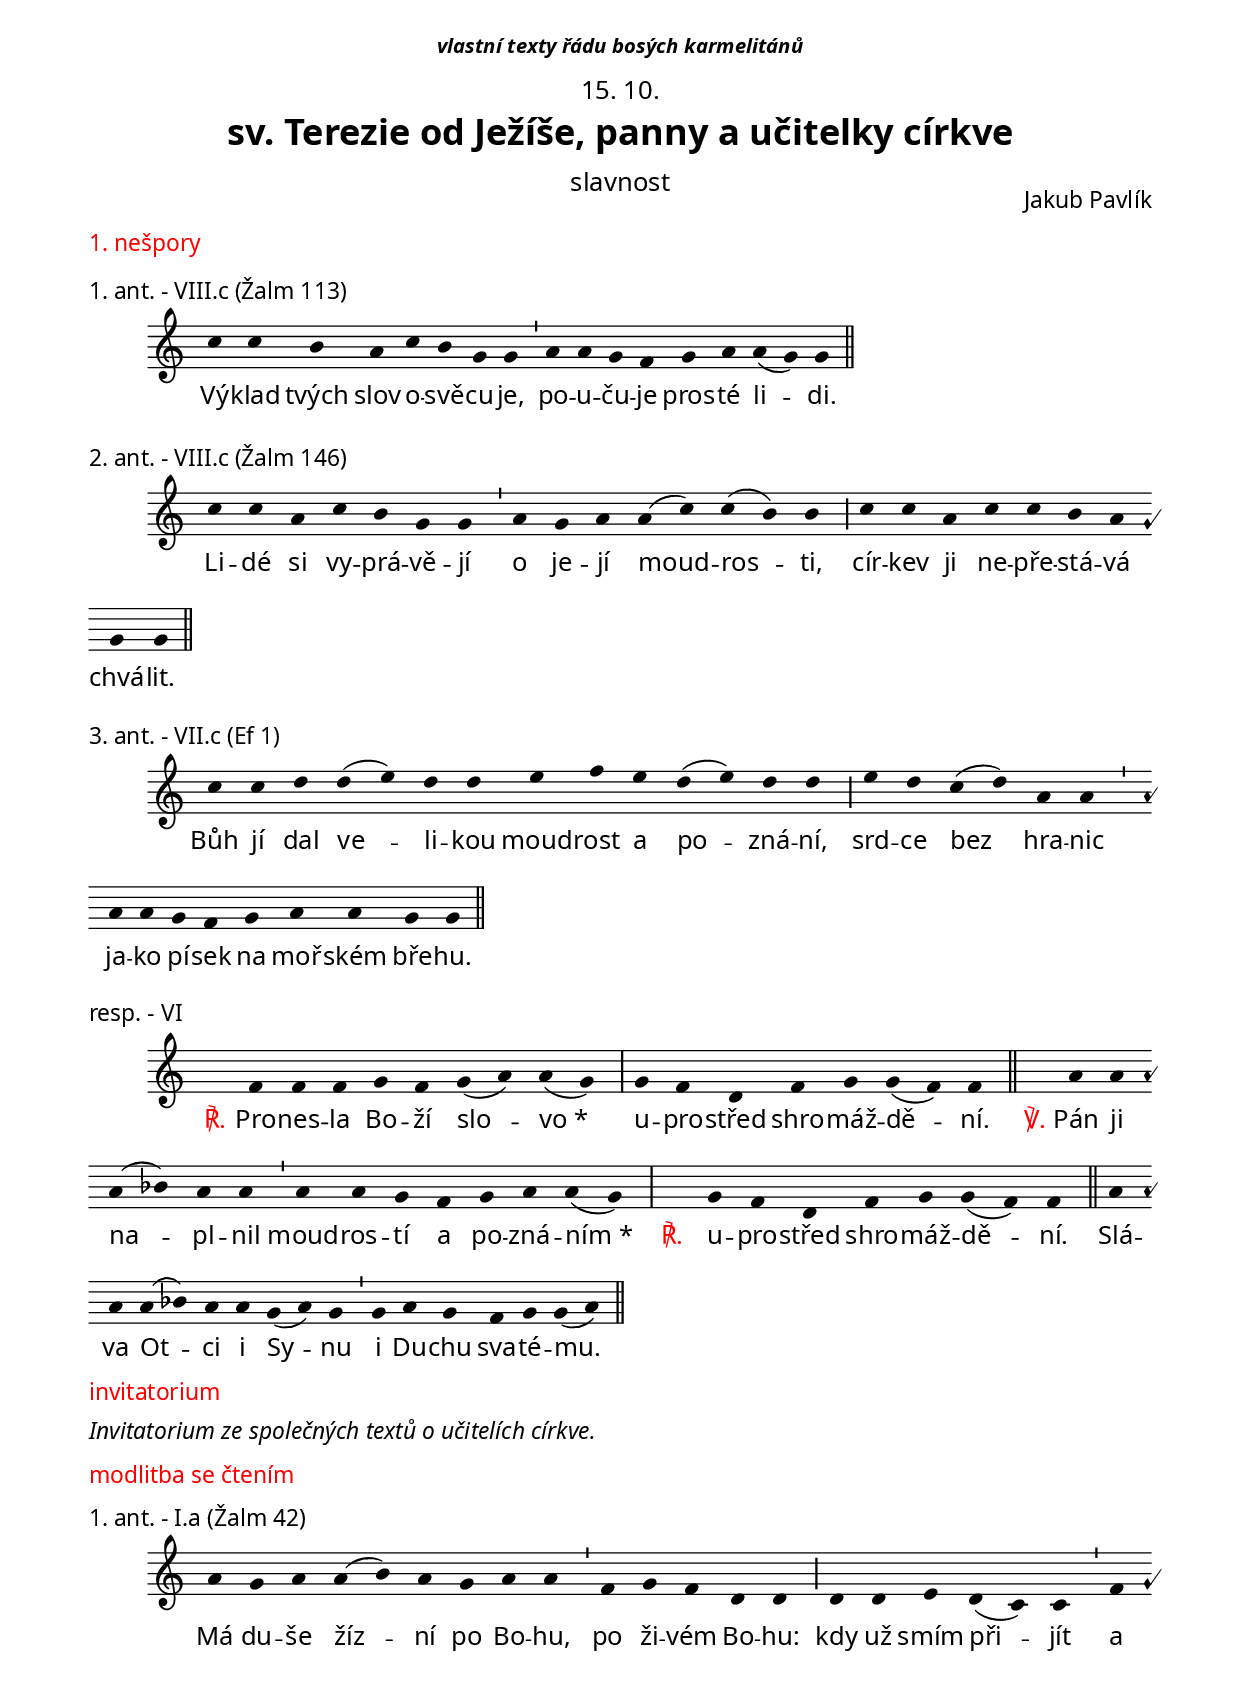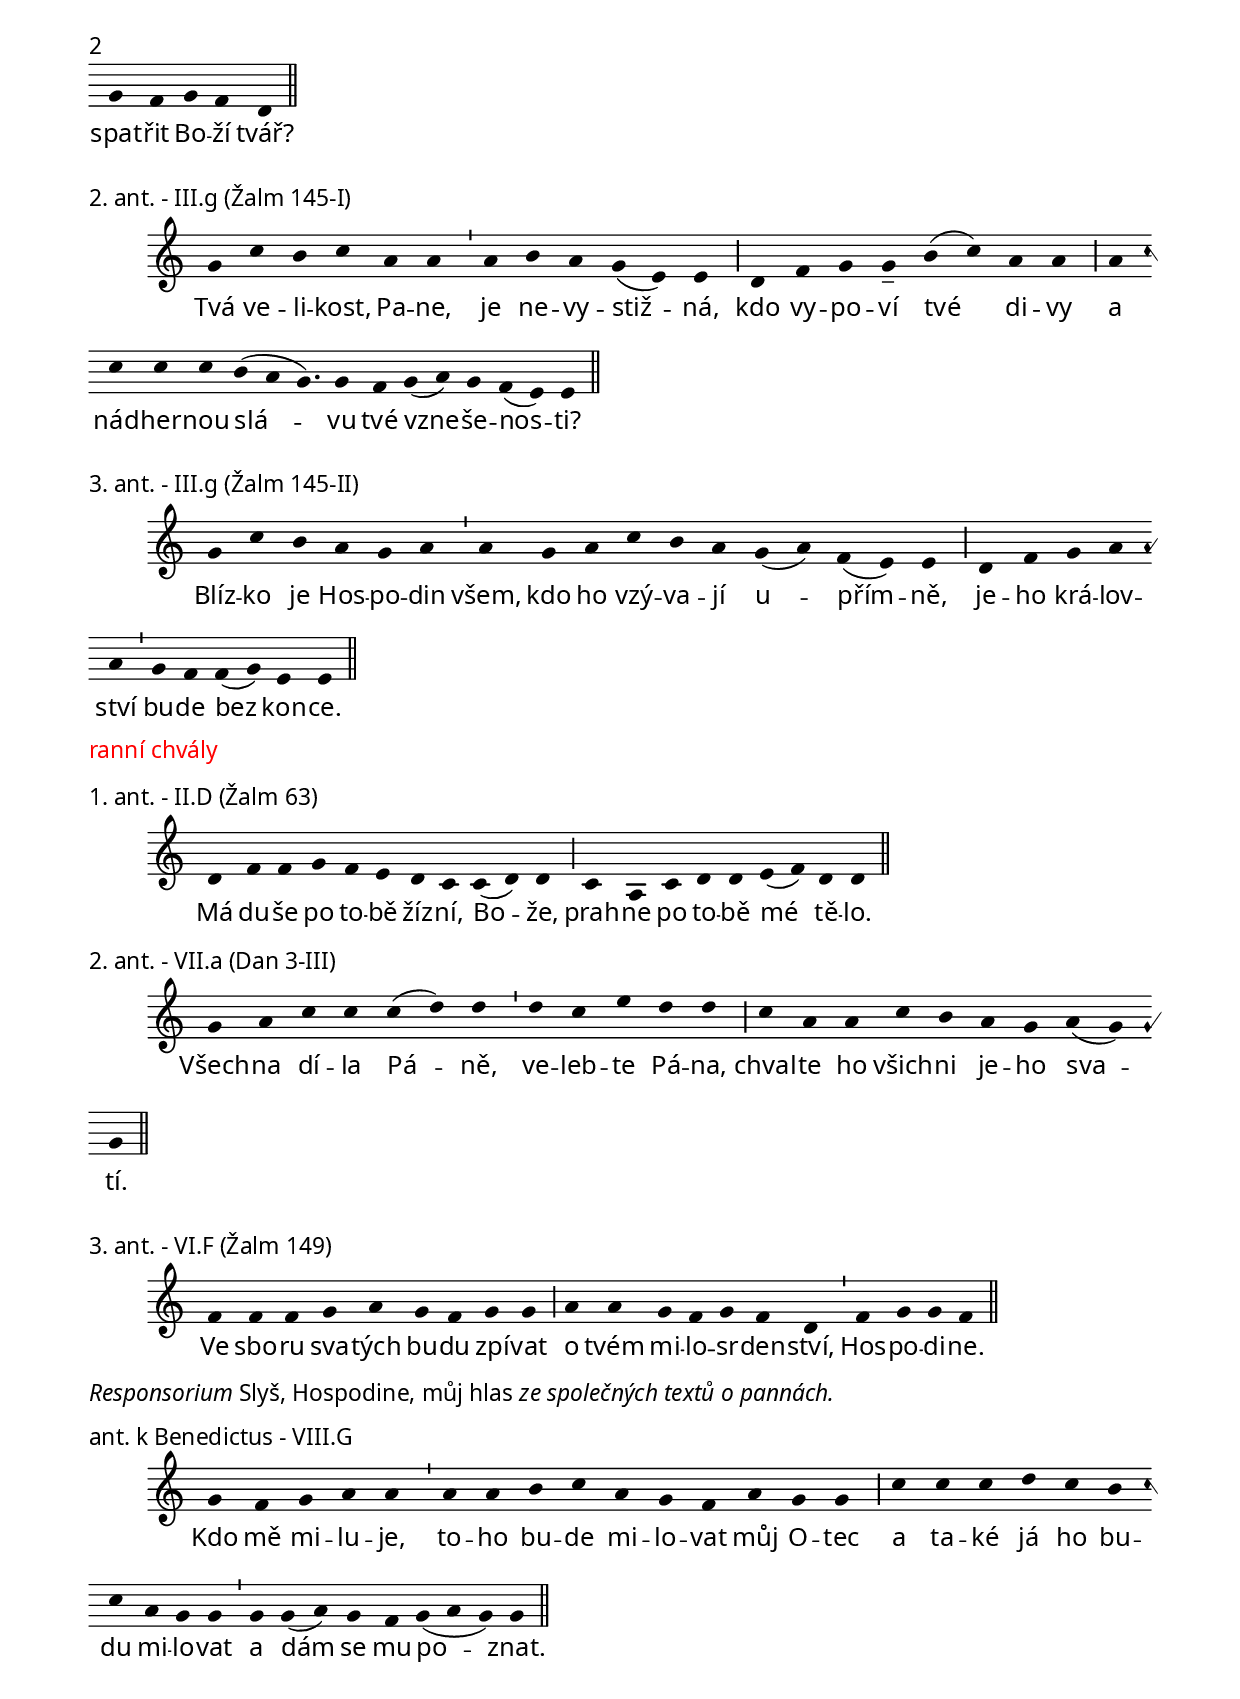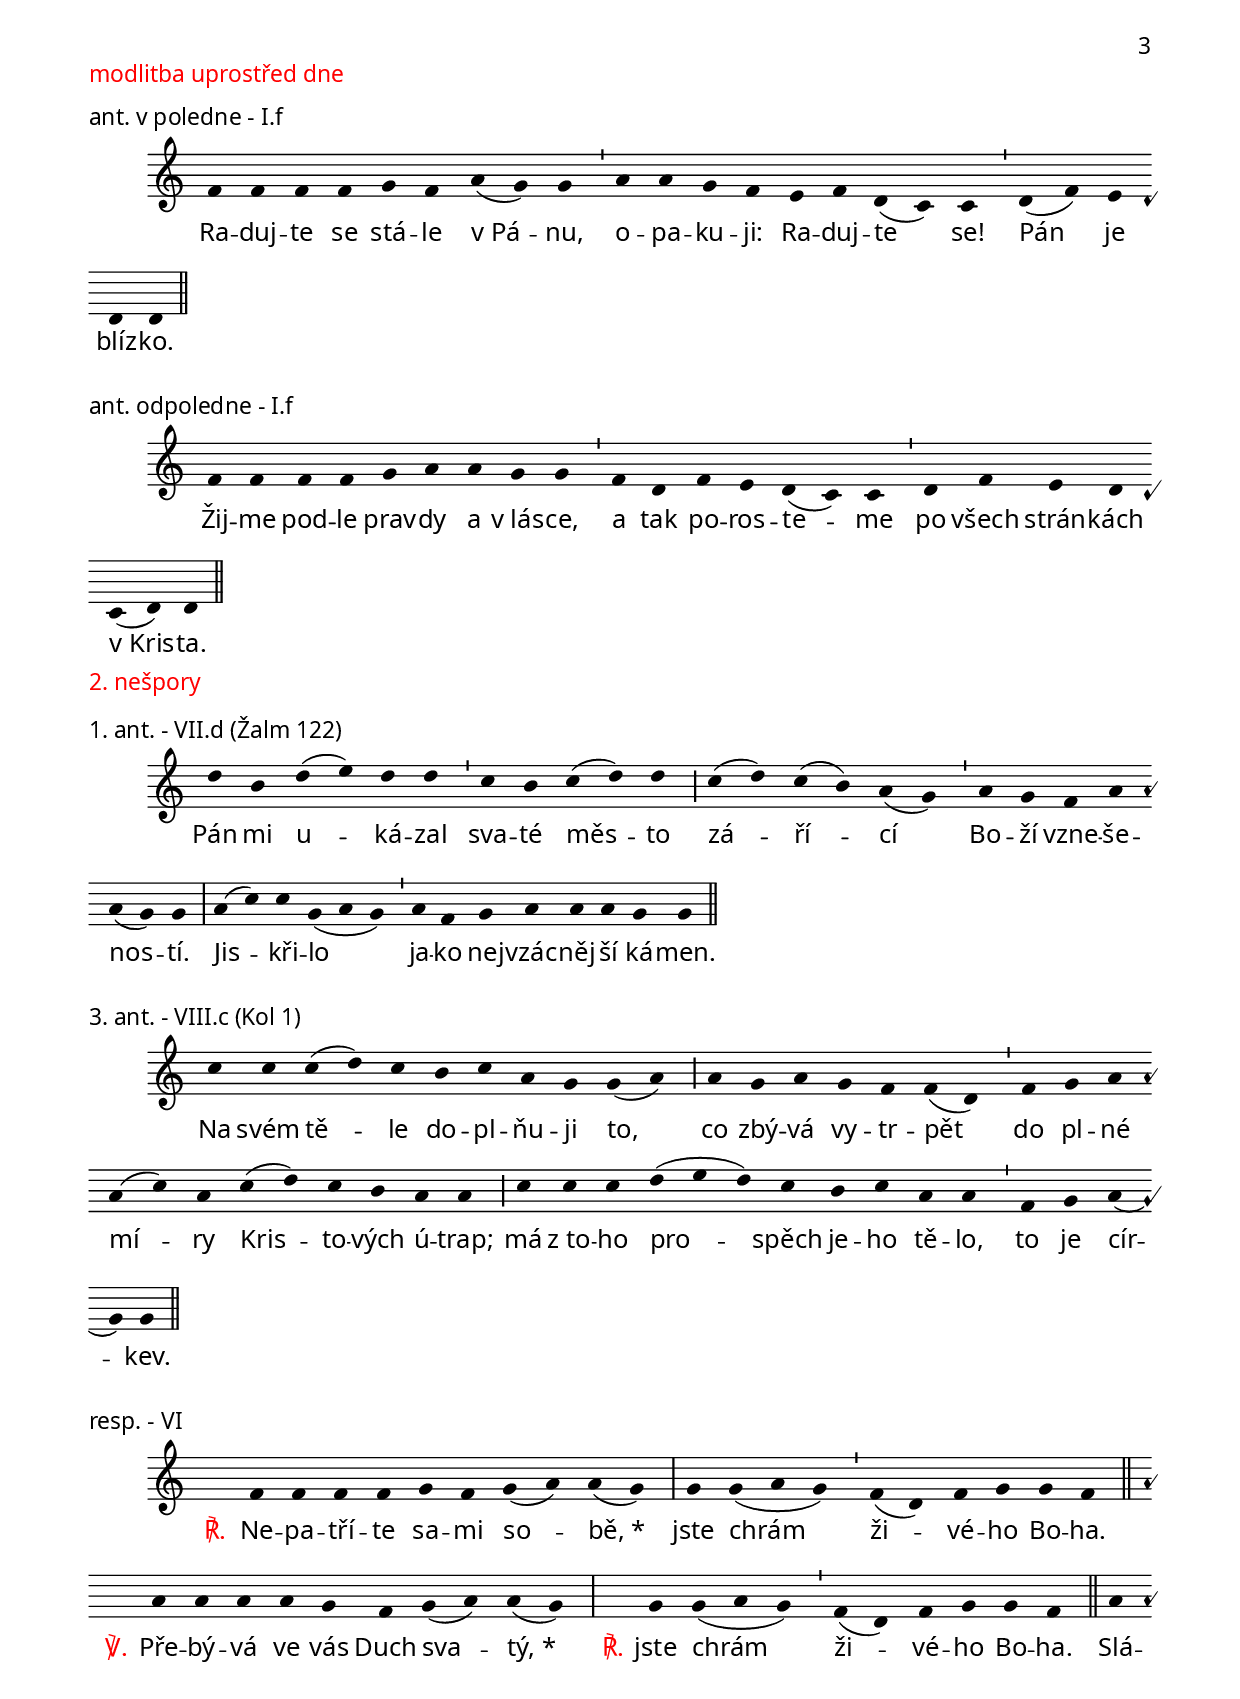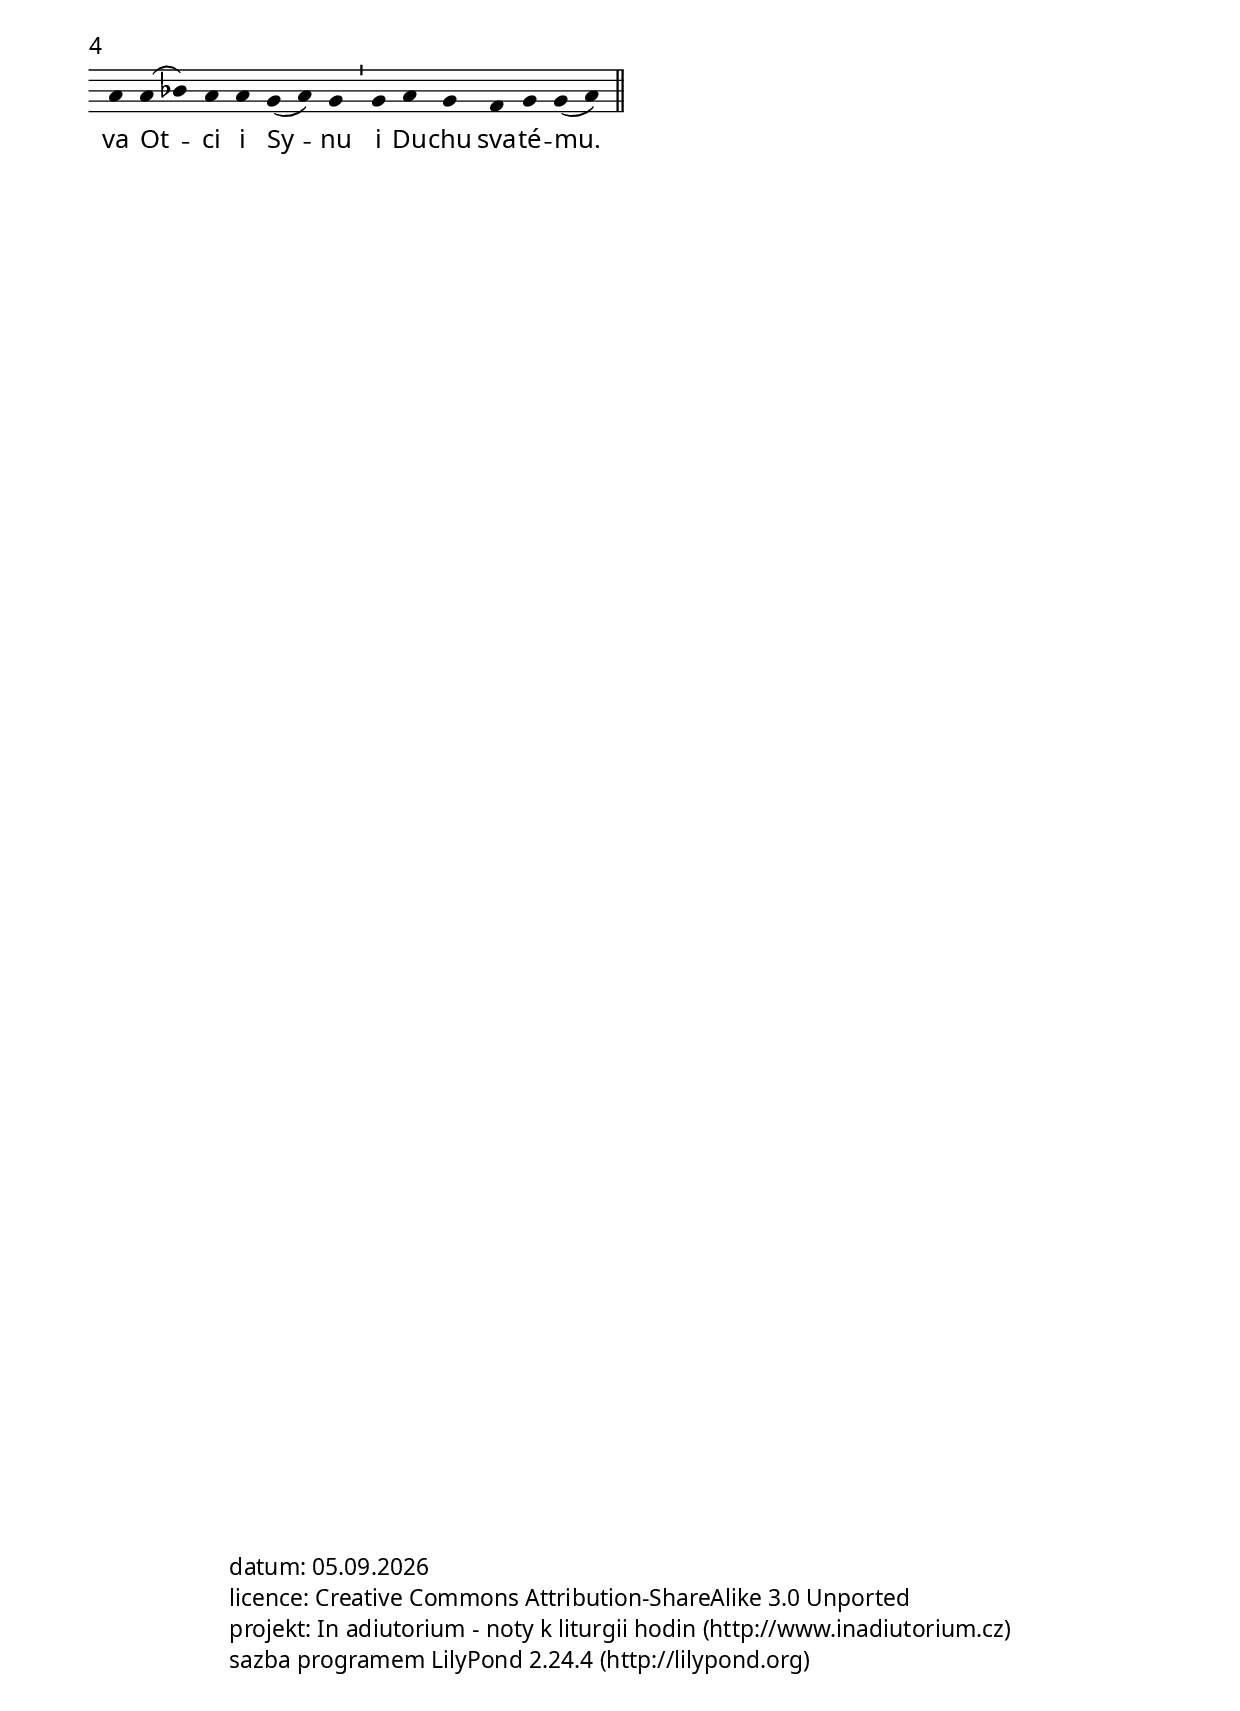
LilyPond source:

\version "2.19.80"

\include "../../spolecne.ly"
\include "../../spolecne/reholni.ly"
\include "../../dilyresponsorii.ly"
\version "2.12.0"

textyOCD = "vlastní texty řádu bosých karmelitánů"


\header {
  title = \markup\titleSvatek
            "sv. Terezie od Ježíše, panny a učitelky církve"
            slavnost
            "15. 10."
            \textyOCD
  composer = "Jakub Pavlík"
}

\markup {\nadpisHodinka {"1. nešpory"}}

\score {
  \relative c'' {
    \choralniRezim
    c4 c b a c b g g \barMin
    a a g f g a a( g) g \barFinalis
  }
  \addlyrics {
    Vý -- klad tvých slov o -- svě -- cu -- je,
    po -- u -- ču -- je pros -- té li -- di.
  }
  \header {
    quid = "1. ant."
    modus = "VIII"
    differentia = "c"
    psalmus = "Žalm 113"
    id = "1ne-a1"
    piece = \markup\sestavTitulek
  }
}

\score {
  \relative c'' {
    \choralniRezim
    c4 c a c b g g \barMin a g a a( c) c( b) b \barMaior
    c c a c c b a g g \barFinalis
  }
  \addlyrics {
    Li -- dé si vy -- prá -- vě -- jí
    o je -- jí moud -- ros -- ti,
    cír -- kev ji ne -- pře -- stá -- vá chvá -- lit.
  }
  \header {
    quid = "2. ant."
    modus = "VIII"
    differentia = "c"
    psalmus = "Žalm 146"
    fial = "sanktoral/1101vsichnisvati.ly#sexta?zacatek"
    id = "1ne-a2"
    piece = \markup\sestavTitulek
  }
}

\score {
  \relative c'' {
    \choralniRezim
    c4 c d d( e) d d e f e d( e) d d \barMaior
    e d c( d) a a \barMin
    a a g f g a a g g \barFinalis
  }
  \addlyrics {
    Bůh jí dal ve -- li -- kou moud -- rost a po -- zná -- ní,
    srd -- ce bez hra -- nic
    ja -- ko pí -- sek na moř -- ském bře -- hu.
  }
  \header {
    quid = "3. ant."
    modus = "VII"
    differentia = "c"
    psalmus = "Ef 1"
    id = "1ne-a3"
    piece = \markup\sestavTitulek
  }
}

\score {
  \relative c' {
    \choralniRezim

    % R
    \neviditelna f
    f4 f f g f g( a) a( g) \barMax
    g f d f g g( f) f \barFinalis
    % V
    \neviditelna a
    a4 a a( bes) a a \barMin a a g f g a a( g) \barMax
    % R
    \neviditelna a
    g f d f g g( f) f \barFinalis
    % Slava
    \respVIdoxologie \barFinalis
  }
  \addlyrics {
    \Response Pro -- nes -- la Bo -- ží slo -- vo_* u -- pro -- střed shro -- máž -- dě -- ní.
    \Verse Pán ji na -- pl -- nil moud -- ros -- tí a po -- zná -- ním_*
    \Response u -- pro -- střed shro -- máž -- dě -- ní.
    \textRespDoxologie
  }
  \header {
    quid = "resp."
    modus = "VI"
    id = "1ne-r"
    piece = \markup {\sestavTitulekResp}
  }
}

\score {
  \relative c' {
    \choralniRezim
  }
  \addlyrics {
    Svatá matko Terezie, ukaž nám cestu dokonalosti, po které přijdeme s Kristem do věčných příbytků.
  }
  \header {
    quid = "ant. k Magnificat"
    modus = ""
    differentia = ""
    psalmus = ""
    id = "1ne-amag"
    piece = \markup {\sestavTitulekBezZalmu}
  }
}

\markup {\nadpisHodinka {"invitatorium"}}

\markup\italic{
  Invitatorium ze společných textů o učitelích církve.
}

\markup {\nadpisHodinka {"modlitba se čtením"}}

\score {
  \relative c'' {
    \choralniRezim
    a4 g a a( b) a g a a \barMin
    f g f d d \barMaior
    d d e d( c) c \barMin
    f g f g f d \barFinalis
  }
  \addlyrics {
    Má du -- še žíz -- ní po Bo -- hu,
    po ži -- vém Bo -- hu:
    kdy už smím při -- jít
    a spat -- řit Bo -- ží tvář?
  }
  \header {
    quid = "1. ant."
    modus = "I"
    differentia = "a"
    psalmus = "Žalm 42"
    fial = "commune/zazemrele.ly#mc-a3"
    id = "mc-a1"
    piece = \markup\sestavTitulek
  }
}

\score {
  \relative c'' {
    \choralniRezim
    g4 c b c a a \barMin
    a b a g( e) e \barMaior
    d f g g-- b( c) a a \barMaior
    a c c c b( a g4.) g4 f g( a) g f( e) e \barFinalis
  }
  \addlyrics {
    Tvá ve -- li -- kost, Pa -- ne,
    je ne -- vy -- stiž -- ná,
    kdo vy -- po -- ví tvé di -- vy
    a nád -- her -- nou slá -- vu tvé vzne -- še -- nos -- ti?
  }
  \header {
    quid = "2. ant."
    modus = "III"
    differentia = "g"
    psalmus = "Žalm 145-I"
    id = "mc-a2"
    piece = \markup\sestavTitulek
  }
}

\score {
  \relative c'' {
    \choralniRezim
    g c b a g a \barMin
    a g a c b a g( a) f( e) e \barMaior
    d f g a a \barMin
    g f f( g) e e \barFinalis
  }
  \addlyrics {
    Blíz -- ko je Hos -- po -- din
    všem, kdo ho vzý -- va -- jí u -- přím -- ně,
    je -- ho krá -- lov -- ství
    bu -- de bez kon -- ce.
  }
  \header {
    quid = "3. ant."
    modus = "III"
    differentia = "g"
    psalmus = "Žalm 145-II"
    fial = "antifony/tyden3_7sobota.ly#up-ant3?zacatek=6"
    id = "mc-a3"
    piece = \markup\sestavTitulek
  }
}

% antifonu pro vigilii breviar.cz (zatím?) nemá

\markup {\nadpisHodinka {"ranní chvály"}}

\score {
  \relative c' {
    \choralniRezim
    d4 f f g f e d c c( d) d \barMaior
    c a c d d e( f) d d \barFinalis
  }
  \addlyrics {
    Má du -- še po to -- bě žíz -- ní, Bo -- že,
    prah -- ne po to -- bě mé tě -- lo.
  }
  \header {
    quid = "1. ant."
    modus = "II"
    differentia = "D"
    psalmus = "Žalm 63"
    id = "rch-a1"
    piece = \markup\sestavTitulek
  }
}

\score {
  \relative c'' {
    \choralniRezim
    g4 a c c c( d) d \barMin
    d c e d d \barMaior
    c a a c b a g a( g) g \barFinalis
  }
  \addlyrics {
    Všech -- na dí -- la Pá -- ně,
    ve -- leb -- te Pá -- na,
    chval -- te ho všich -- ni je -- ho sva -- tí.
  }
  \header {
    quid = "2. ant."
    modus = "VII"
    differentia = "a"
    psalmus = "Dan 3-III"
    id = "rch-a2"
    piece = \markup\sestavTitulek
  }
}

\score {
  \relative c' {
    \choralniRezim
    f4 f f g a g f g g \barMaior
    a a g f g f d \barMin
    f g g f \barFinalis
  }
  \addlyrics {
    Ve sbo -- ru sva -- tých bu -- du zpí -- vat
    o tvém mi -- lo -- sr -- den -- ství,
    Hos -- po -- di -- ne.
  }
  \header {
    quid = "3. ant."
    modus = "VI"
    differentia = "F"
    psalmus = "Žalm 149"
    id = "rch-a3"
    piece = \markup\sestavTitulek
  }
}

\markup\italic{
  Responsorium \upright{Slyš, Hospodine, můj hlas}
  ze společných textů o pannách.
}

\score {
  \relative c'' {
    \choralniRezim
    g4 f g a a \barMin
    a a b c a g f a g g \barMaior
    c c c d c b c a g g \barMin
    g g( a) g f g( a g) g \barFinalis
  }
  \addlyrics {
    Kdo mě mi -- lu -- je,
    to -- ho bu -- de mi -- lo -- vat můj O -- tec
    a ta -- ké já ho bu -- du mi -- lo -- vat
    a dám se mu po -- znat.
  }
  \header {
    quid = "ant. k Benedictus"
    modus = "VIII"
    differentia = "G"
    psalmus = ""
    fial = "antifony/velikonoce_nedeleA.ly#vimag2?zacatek=28"
    id = "rch-aben"
    piece = \markup {\sestavTitulekBezZalmu}
  }
}

\markup {\nadpisHodinka {"modlitba uprostřed dne"}}

\score {
  \relative c' {
    \choralniRezim
  }
  \addlyrics {
    Když se modlíš, vejdi do své komůrky, zavři dveře a modli se k svému Otci, který je ve skrytosti.
  }
  \header {
    quid = "ant. dopoledne"
    modus = ""
    differentia = ""
    psalmus = ""
    id = "tercie"
    piece = \markup\sestavTitulekBezZalmu
  }
}

\score {
  \relative c' {
    \choralniRezim
    f4 f f f g f a( g) g \barMin
    a a g f e f d( c) c \barMin
    d( f) e d d \barFinalis
  }
  \addlyrics {
    Ra -- duj -- te se stá -- le v_Pá -- nu,
    o -- pa -- ku -- ji: Ra -- duj -- te se!
    Pán je blíz -- ko.
  }
  \header {
    quid = "ant. v poledne"
    modus = "I"
    differentia = "f"
    psalmus = ""
    id = "sexta"
    piece = \markup\sestavTitulekBezZalmu
  }
}

\score {
  \relative c' {
    \choralniRezim
    f4 f f f g a a g g \barMin
    f d f e d( c) c \barMin
    d f e d c( d) d \barFinalis
  }
  \addlyrics {
    Žij -- me pod -- le prav -- dy a v_lás -- ce,
    a tak po -- ros -- te -- me
    po všech strán -- kách v_Kris -- ta.
  }
  \header {
    quid = "ant. odpoledne"
    modus = "I"
    differentia = "f"
    psalmus = ""
    id = "nona"
    piece = \markup\sestavTitulekBezZalmu
  }
}

\markup {\nadpisHodinka {"2. nešpory"}}

\score {
  \relative c'' {
    \choralniRezim
    d4 b d( e) d d \barMin
    c b c( d) d \barMaior
    c( d) c( b) a( g) \barMin a g f a a( g) g \barMax
    a( c) c g( a g) \barMin
    a f g a a a g g \barFinalis
  }
  \addlyrics {
    Pán mi u -- ká -- zal
    sva -- té měs -- to
    zá -- ří -- cí Bo -- ží vzne -- še -- nos -- tí.
    Jis -- kři -- lo
    ja -- ko nej -- vzác -- něj -- ší ká -- men.
  }
  \header {
    quid = "1. ant."
    modus = "VII"
    differentia = "d"
    psalmus = "Žalm 122"
    id = "2ne-a1"
    piece = \markup\sestavTitulek
  }
}

\score {
  \relative c'' {
    \choralniRezim
  }
  \addlyrics {
    Hle, Boží stánek mezi lidmi, Bůh bude přebývat uprostřed nich.
  }
  \header {
    quid = "2. ant."
    modus = ""
    differentia = ""
    psalmus = "Žalm 127"
    id = "2ne-a2"
    piece = \markup\sestavTitulek
  }
}

\score {
  \relative c'' {
    \choralniRezim
    c4 c c( d) c b c a g g( a) \barMaior
    a g a g f f( d) \barMin
    f g a a( c) a c( d) c b a a \barMaior
    c c c d( e d) c b c a a \barMin
    f g a( g) g \barFinalis
  }
  \addlyrics {
    Na svém tě -- le do -- pl -- ňu -- ji to,
    co zbý -- vá vy -- tr -- pět
    do pl -- né mí -- ry Kris -- to -- vých ú -- trap;
    má z_to -- ho pro -- spěch je -- ho tě -- lo, to je cír -- kev.
  }
  \header {
    quid = "3. ant."
    modus = "VIII"
    differentia = "c"
    psalmus = "Kol 1"
    fial = "commune/commune_jedenmucednik.ly#mc-avig?-aleluja"
    placet = "před zveřejněním formuláře revidovat zdroj"
    id = "2ne-a3"
    piece = \markup\sestavTitulek
  }
}

\score {
  \relative c' {
    \choralniRezim

    % R
    \neviditelna f
    f4 f f f g f g( a) a( g) \barMax
    g g( a g) \barMin f( d) f g g f \barFinalis
    % V
    \neviditelna a
    a a a a g f g( a) a( g) \barMax
    % R
    \neviditelna a
    g g( a g) \barMin f( d) f g g f \barFinalis
    % Slava
    \respVIdoxologie \barFinalis
  }
  \addlyrics {
    \Response Ne -- pa -- tří -- te sa -- mi so -- bě,_* jste chrám ži -- vé -- ho Bo -- ha.
    \Verse Pře -- bý -- vá ve vás Duch sva -- tý,_*
    \Response jste chrám ži -- vé -- ho Bo -- ha.
    \textRespDoxologie
  }
  \header {
    quid = "resp."
    modus = "VI"
    id = "2ne-r"
    piece = \markup {\sestavTitulekResp}
  }
}

\score {
  \relative c' {
    \choralniRezim
  }
  \addlyrics {
    Ať se vaše srdce nechvěje! V domě mého Otce je mnoho příbytků. Odcházím vám připravit místo.
  }
  \header {
    quid = "ant. k Magnificat"
    modus = ""
    differentia = ""
    psalmus = ""
    id = "2ne-amag"
    piece = \markup {\sestavTitulekBezZalmu}
  }
}
